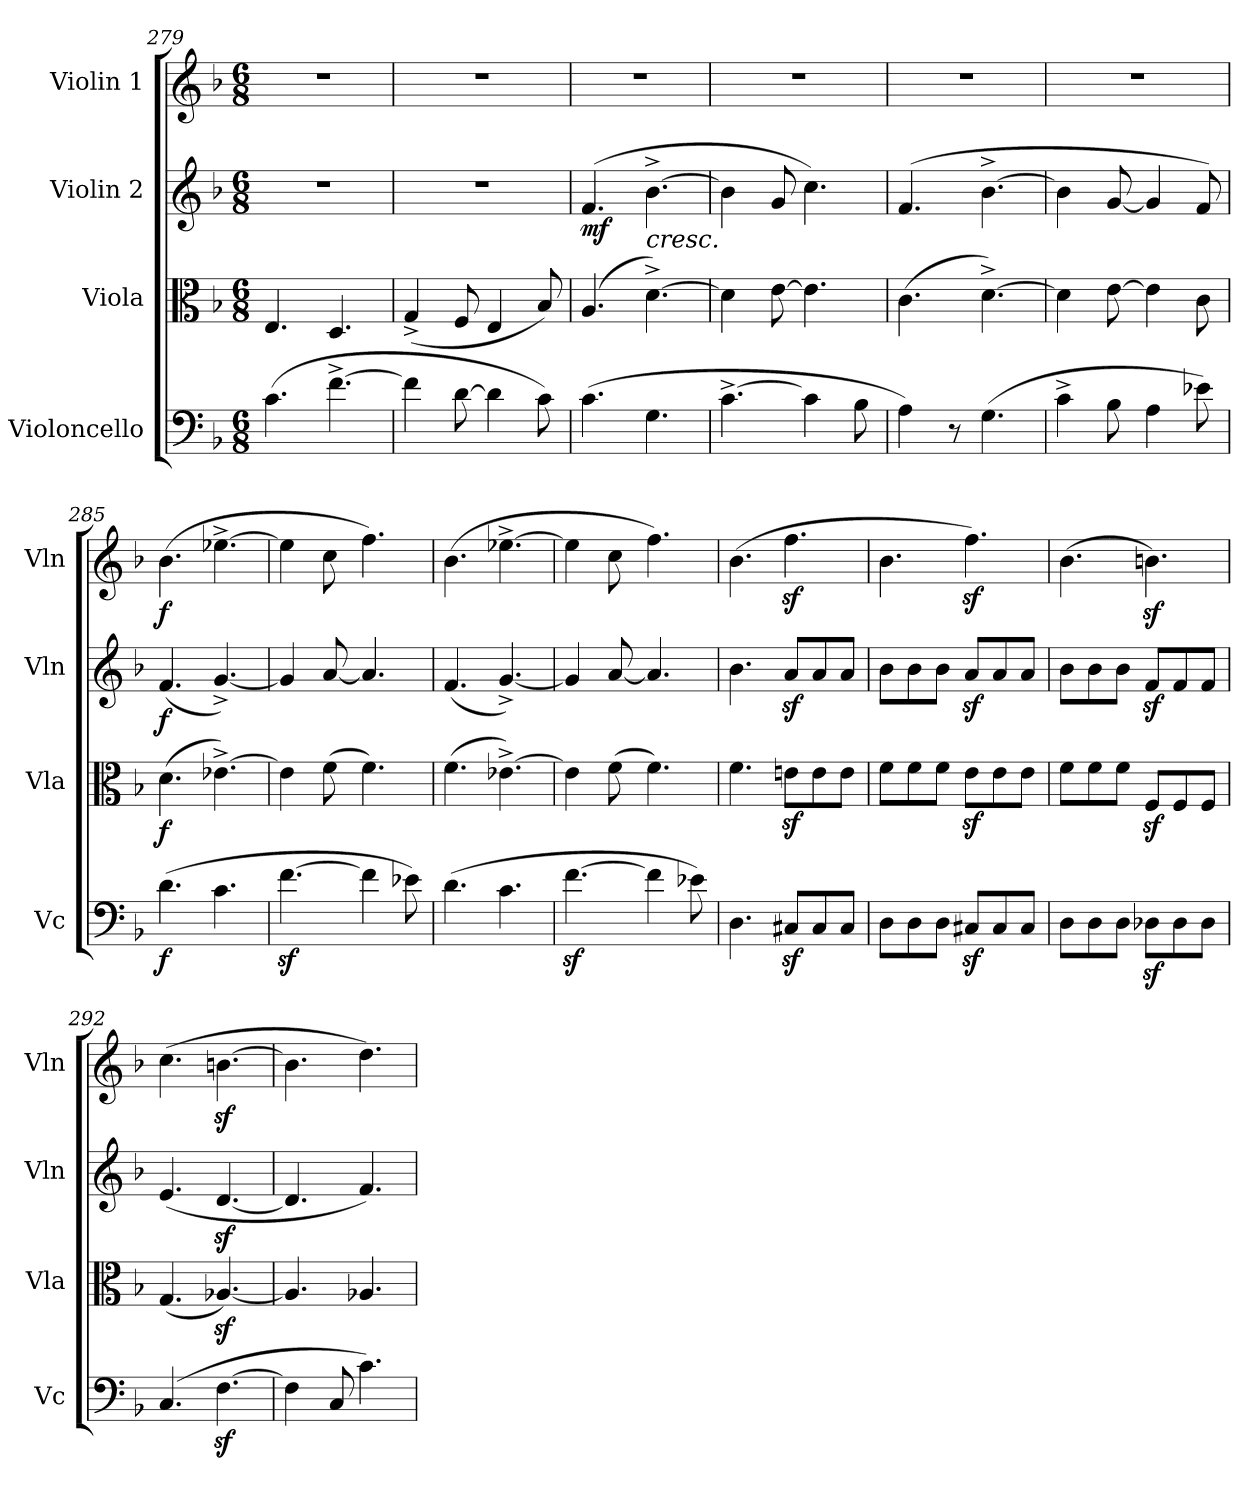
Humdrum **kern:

**kern	**dynam	**kern	**dynam	**kern	**dynam	**kern	**dynam
*part4	*part4	*part3	*part3	*part2	*part2	*part1	*part1
*staff4	*staff4	*staff3	*staff3	*staff2	*staff2	*staff1	*staff1
*I"Violoncello	*	*I"Viola	*	*I"Violin 2	*	*I"Violin 1	*
*I'Vc	*	*I'Vla	*	*I'Vln	*	*I'Vln	*
*clefF4	*	*clefC3	*	*clefG2	*	*clefG2	*
*k[b-]	*	*k[b-]	*	*k[b-]	*	*k[b-]	*
*M6/8	*	*M6/8	*	*M6/8	*	*M6/8	*
=279	=279	=279	=279	=279	=279	=279	=279
(4.c\	.	4.E/	.	2.r	.	2.r	.
[4.f^<\	.	4.D/	.	.	.	.	.
=280	=280	=280	=280	=280	=280	=280	=280
4f\]	.	(4G^>/	.	2.r	.	2.r	.
[8d\	.	8F/	.	.	.	.	.
4d\]	.	4E/	.	.	.	.	.
8c\)	.	8B-/)	.	.	.	.	.
=281	=281	=281	=281	=281	=281	=281	=281
!	!	!	!	!	!LO:DY:b	!	!
(4.c\	.	(4.A/	.	(4.f/	mf	2.r	.
!	!	!	!	!LO:TX:b:i:t=cresc.	!	!	!
4.G\	.	[4.d^\)	.	[4.b-^\	.	.	.
!!LO:LB:g=z
=282	=282	=282	=282	=282	=282	=282	=282
[4.c^\	.	4d\]	.	4b-\]	.	2.r	.
.	.	[8e\	.	8g/	.	.	.
4c\]	.	4.e\]	.	4.cc\)	.	.	.
8B-\	.	.	.	.	.	.	.
=283	=283	=283	=283	=283	=283	=283	=283
4A\)	.	(4.c\	.	(<4.f/	.	2.r	.
8r	.	.	.	.	.	.	.
(4.G\	.	[4.d^\)	.	[4.b-^\	.	.	.
=284	=284	=284	=284	=284	=284	=284	=284
4c^\	.	4d\]	.	4b-\]	.	2.r	.
8B-\	.	[8e\	.	[8g/	.	.	.
4A\	.	4e\]	.	4g/]	.	.	.
8e-X\)	.	8c\	.	8f/)	.	.	.
=285	=285	=285	=285	=285	=285	=285	=285
!	!LO:DY:b	!	!LO:DY:b	!	!LO:DY:b	!	!LO:DY:b
(4.d\	f	(4.d\	f	(4.f/	f	(4.b-\	f
4.c\	.	[4.e-X^\)	.	[4.g^>/)	.	[4.ee-X^\	.
=286	=286	=286	=286	=286	=286	=286	=286
[4.fz<\	.	4e-\]	.	4g/]	.	4ee-\]	.
.	.	(8f\	.	[8a/	.	8cc\	.
4f\]	.	4.f\)	.	4.a/]	.	4.ff\)	.
8e-X\)	.	.	.	.	.	.	.
=287	=287	=287	=287	=287	=287	=287	=287
(4.d\	.	(4.f\	.	(4.f/	.	(4.b-\	.
4.c\	.	[4.e-X^\)	.	[4.g^>/)	.	[4.ee-X^\	.
=288	=288	=288	=288	=288	=288	=288	=288
[4.fz<\	.	4e-\]	.	4g/]	.	4ee-\]	.
.	.	(8f\	.	[8a/	.	8cc\	.
4f\]	.	4.f\)	.	4.a/]	.	4.ff\)	.
8e-X\)	.	.	.	.	.	.	.
=289	=289	=289	=289	=289	=289	=289	=289
4.D\	.	4.f\	.	4.b-\	.	(4.b-\	.
8C#Xz</L	.	8enz<\L	.	8az</L	.	4.ffz<\	.
8C#/	.	8e\	.	8a/	.	.	.
8C#/J	.	8e\J	.	8a/J	.	.	.
=290	=290	=290	=290	=290	=290	=290	=290
8D\L	.	8f\L	.	8b-\L	.	4.b-\	.
8D\	.	8f\	.	8b-\	.	.	.
8D\J	.	8f\J	.	8b-\J	.	.	.
8C#Xz</L	.	8ez<\L	.	8az</L	.	4.ffz<\)	.
8C#/	.	8e\	.	8a/	.	.	.
8C#/J	.	8e\J	.	8a/J	.	.	.
=291	=291	=291	=291	=291	=291	=291	=291
8D\L	.	8f\L	.	8b-\L	.	(4.b-\	.
8D\	.	8f\	.	8b-\	.	.	.
8D\J	.	8f\J	.	8b-\J	.	.	.
8D-Xz<\L	.	8Fz</L	.	8fz</L	.	4.bnz<\)	.
8D-\	.	8F/	.	8f/	.	.	.
8D-\J	.	8F/J	.	8f/J	.	.	.
=292	=292	=292	=292	=292	=292	=292	=292
(4.C/	.	(4.G/	.	(4.e/	.	(4.cc\	.
[4.Fz<\	.	[4.A-Xz</)	.	[4.dz</	.	[4.bnz<\	.
=293	=293	=293	=293	=293	=293	=293	=293
4F\]	.	4.A-/]	.	4.d/]	.	4.b\]	.
8C/	.	.	.	.	.	.	.
4.c\)	.	4.A-X/	.	4.f/)	.	4.dd\)	.
=	=	=	=	=	=	=	=
*-	*-	*-	*-	*-	*-	*-	*-
